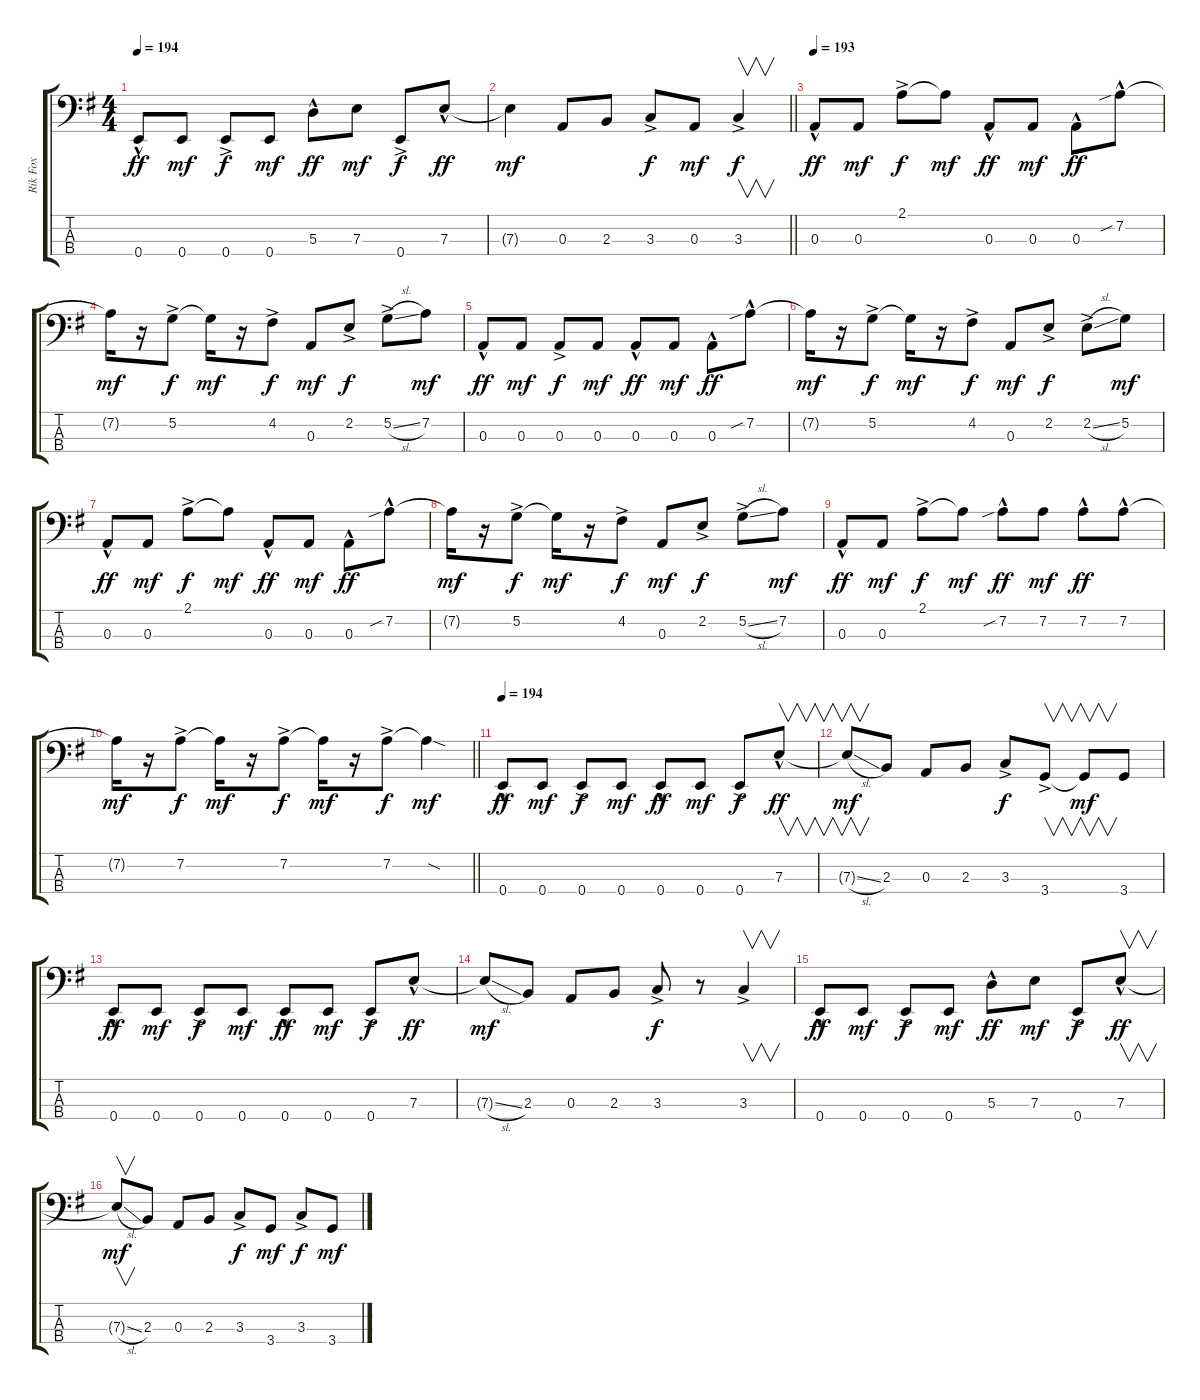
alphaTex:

\track ("Rik Fox" "Rik Fox") {instrument electricbassfinger}
\staff {score tabs}
\tuning (G2 D2 A1 E1) {hide}
\ts (4 4)
\tempo 194
\clef f4
\ks g
0.4{hac}.8{dy ff} 0.4.8{dy mf} 0.4{ac}.8{dy f} 0.4.8{dy mf} 5.3{hac}.8{dy ff} 7.3.8{dy mf} 0.4{ac}.8{dy f} 7.3{hac}.8{dy ff} |
\barLineRight lightlight
7.3{t}.4{dy mf} 0.3.8 2.3.8 3.3{ac}.8{dy f} 0.3.8{dy mf} 3.3{ac}.4{v dy f} |
\tempo 193
0.3{hac}.8{dy ff} 0.3.8{dy mf} 2.1{ac}.8{dy f} 2.1{t}.8{dy mf} 0.3{hac}.8{dy ff} 0.3.8{dy mf} 0.3{hac}.8{dy ff} 7.2{sib hac}.8 |
7.2{t}.16{dy mf} r.16 5.2{ac}.8{dy f} 5.2{t}.16{dy mf} r.16 4.2{ac}.8{dy f} 0.3.8{dy mf} 2.2{ac}.8{dy f} 5.2{sl ac}.8 7.2.8{dy mf} |
0.3{hac}.8{dy ff} 0.3.8{dy mf} 0.3{ac}.8{dy f} 0.3.8{dy mf} 0.3{hac}.8{dy ff} 0.3.8{dy mf} 0.3{hac}.8{dy ff} 7.2{sib hac}.8 |
7.2{t}.16{dy mf} r.16 5.2{ac}.8{dy f} 5.2{t}.16{dy mf} r.16 4.2{ac}.8{dy f} 0.3.8{dy mf} 2.2{ac}.8{dy f} 2.2{sl ac}.8 5.2.8{dy mf} |
0.3{hac}.8{dy ff} 0.3.8{dy mf} 2.1{ac}.8{dy f} 2.1{t}.8{dy mf} 0.3{hac}.8{dy ff} 0.3.8{dy mf} 0.3{hac}.8{dy ff} 7.2{sib hac}.8 |
7.2{t}.16{dy mf} r.16 5.2{ac}.8{dy f} 5.2{t}.16{dy mf} r.16 4.2{ac}.8{dy f} 0.3.8{dy mf} 2.2{ac}.8{dy f} 5.2{sl ac}.8 7.2.8{dy mf} |
0.3{hac}.8{dy ff} 0.3.8{dy mf} 2.1{ac}.8{dy f} 2.1{t}.8{dy mf} 7.2{sib hac}.8{dy ff} 7.2.8{dy mf} 7.2{hac}.8{dy ff} 7.2{hac}.8 |
\barLineRight lightlight
7.2{t}.16{dy mf} r.16 7.2{ac}.8{dy f} 7.2{t}.16{dy mf} r.16 7.2{ac}.8{dy f} 7.2{t}.16{dy mf} r.16 7.2{ac}.8{dy f} 7.2{sod t}.4{dy mf} |
\tempo 194
0.4{hac}.8{dy ff} 0.4.8{dy mf} 0.4{ac}.8{dy f} 0.4.8{dy mf} 0.4{hac}.8{dy ff} 0.4.8{dy mf} 0.4{ac}.8{dy f} 7.3{hac}.8{v dy ff} |
7.3{sl t}.8{v dy mf} 2.3.8 0.3.8 2.3.8 3.3{ac}.8{dy f} 3.4{ac}.8{v} 3.4{t}.8{v dy mf} 3.4.8 |
0.4{hac}.8{dy ff} 0.4.8{dy mf} 0.4{ac}.8{dy f} 0.4.8{dy mf} 0.4{hac}.8{dy ff} 0.4.8{dy mf} 0.4{ac}.8{dy f} 7.3{hac}.8{dy ff} |
7.3{sl t}.8{dy mf} 2.3.8 0.3.8 2.3.8 3.3{ac}.8{dy f} r.8 3.3{ac}.4{v} |
0.4{hac}.8{dy ff} 0.4.8{dy mf} 0.4{ac}.8{dy f} 0.4.8{dy mf} 5.3{hac}.8{dy ff} 7.3.8{dy mf} 0.4{ac}.8{dy f} 7.3{hac}.8{v dy ff} |
7.3{sl t}.8{v dy mf} 2.3.8 0.3.8 2.3.8 3.3{ac}.8{dy f} 3.4.8{dy mf} 3.3{ac}.8{dy f} 3.4.8{dy mf}
